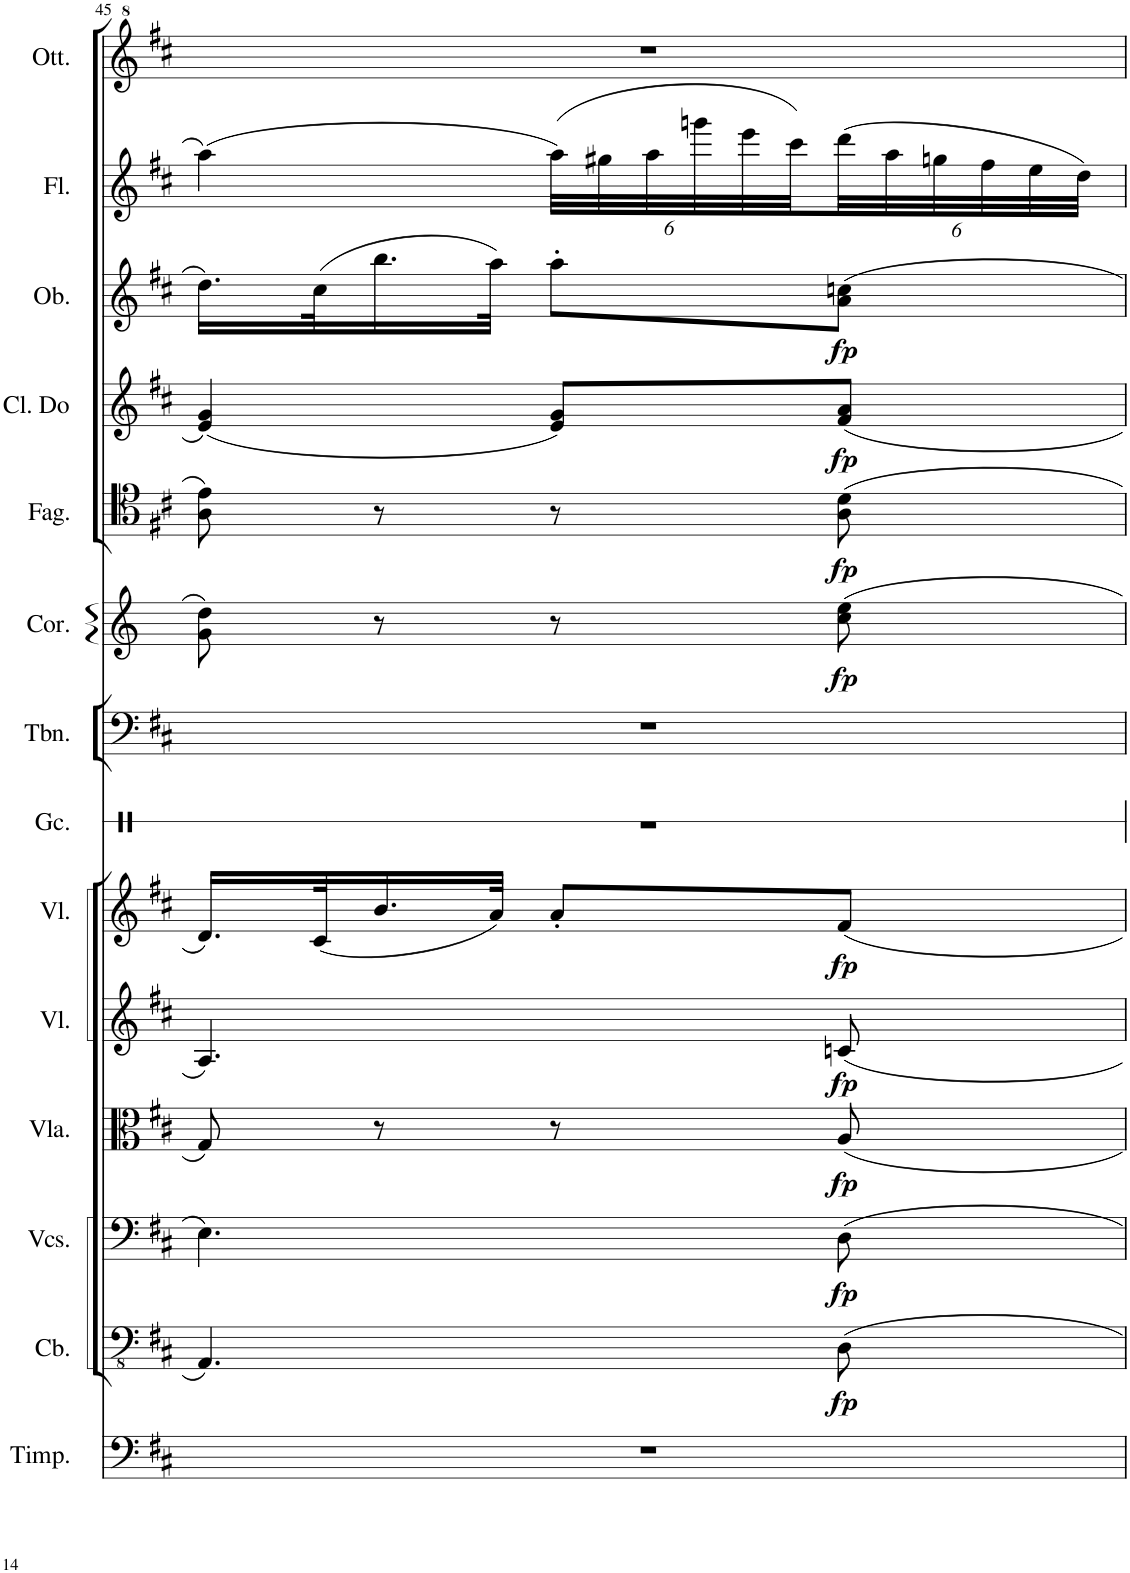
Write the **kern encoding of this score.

**kern	**kern	**dynam	**kern	**dynam	**kern	**dynam	**kern	**dynam	**kern	**dynam	**kern	**kern	**kern	**dynam	**kern	**dynam	**kern	**dynam	**kern	**dynam	**kern	**kern
*part14	*part13	*part13	*part12	*part12	*part11	*part11	*part10	*part10	*part9	*part9	*part8	*part7	*part6	*part6	*part5	*part5	*part4	*part4	*part3	*part3	*part2	*part1
*staff14	*staff13	*staff13	*staff12	*staff12	*staff11	*staff11	*staff10	*staff10	*staff9	*staff9	*staff8	*staff7	*staff6	*staff6	*staff5	*staff5	*staff4	*staff4	*staff3	*staff3	*staff2	*staff1
*I"Timpani	*I"Contrabbassi	*	*I"Violoncelli	*	*I"Viole	*	*I"Violini	*	*I"Violini	*	*I"Grancassa	*I"Trombone	*I"Corno in Re	*	*I"Fagotto	*	*I"Clarinetto in Do	*	*I"Oboe	*	*I"Flauto	*I"Ottavino
*I'Timp.	*I'Cb.	*	*	*	*	*	*I'Vl.	*	*I'Vl.	*	*I'Gc.	*I'Tbn.	*I'Cor.	*	*I'Fag.	*	*I'Cl. Do	*	*I'Ob.	*	*I'Fl.	*I'Ott.
!!LO:PB:g=z
*clefF4	*clefFv4	*	*clefF4	*	*clefC3	*	*clefG2	*	*clefG2	*	*clefX	*clefF4	*clefG2	*	*clefC4	*	*clefG2	*	*clefG2	*	*clefG2	*clefG^2
*	*	*	*	*	*	*	*	*	*	*	*	*	*Trd6c10	*	*	*	*Trd1c2	*	*	*	*	*Trd-7c-12
*k[f#c#]	*k[f#c#]	*	*k[f#c#]	*	*k[f#c#]	*	*k[f#c#]	*	*k[f#c#]	*	*k[]	*k[f#c#]	*k[]	*	*k[f#c#]	*	*k[f#c#]	*	*k[f#c#]	*	*k[f#c#]	*k[f#c#]
*M2/4	*M2/4	*	*M2/4	*	*M2/4	*	*M2/4	*	*M2/4	*	*M2/4	*M2/4	*M2/4	*	*M2/4	*	*M2/4	*	*M2/4	*	*M2/4	*M2/4
=45	=45	=45	=45	=45	=45	=45	=45	=45	=45	=45	=45	=45	=45	=45	=45	=45	=45	=45	=45	=45	=45	=45
2r	4.AAA/	.	4.E\	.	8G/	.	4.A/	.	16.d/LL	.	2r	2r	8g\ 8dd\	.	8A\ 8e\	.	(4e/ 4g/	.	16.dd\LL	.	(4aa\	2r
.	.	.	.	.	.	.	.	.	(32c#/K	.	.	.	.	.	.	.	.	.	(32cc#\K	.	.	.
.	.	.	.	.	8r	.	.	.	16.b/	.	.	.	8r	.	8r	.	.	.	16.bb\	.	.	.
.	.	.	.	.	.	.	.	.	32a/JJk)	.	.	.	.	.	.	.	.	.	32aa\JJk)	.	.	.
*	*	*	*	*	*	*	*	*	*	*	*	*	*	*	*	*	*	*	*	*	*Xbrackettup	*
.	.	.	.	.	8r	.	.	.	8a'/L	.	.	.	8r	.	8r	.	8e/ 8g/L)	.	8aa'\L	.	(48aa\LLL)	.
.	.	.	.	.	.	.	.	.	.	.	.	.	.	.	.	.	.	.	.	.	48gg#X\	.
.	.	.	.	.	.	.	.	.	.	.	.	.	.	.	.	.	.	.	.	.	48aa\	.
.	.	.	.	.	.	.	.	.	.	.	.	.	.	.	.	.	.	.	.	.	48gggn\	.
.	.	.	.	.	.	.	.	.	.	.	.	.	.	.	.	.	.	.	.	.	48eee\	.
.	.	.	.	.	.	.	.	.	.	.	.	.	.	.	.	.	.	.	.	.	48ccc#\)	.
!	!	!LO:DY:b	!	!LO:DY:b	!	!LO:DY:b	!	!LO:DY:b	!	!LO:DY:b	!	!	!	!LO:DY:b	!	!LO:DY:b	!	!LO:DY:b	!	!LO:DY:b	!	!
.	8DD\	fp	8D\	fp	8A/	fp	8cn/	fp	8f#/J	fp	.	.	8cc\ 8ee\	fp	8A\ 8d\	fp	8f#/ 8a/J	fp	8a\ 8ccn\J	fp	(48ddd\	.
.	.	.	.	.	.	.	.	.	.	.	.	.	.	.	.	.	.	.	.	.	48aa\	.
.	.	.	.	.	.	.	.	.	.	.	.	.	.	.	.	.	.	.	.	.	48ggn\	.
.	.	.	.	.	.	.	.	.	.	.	.	.	.	.	.	.	.	.	.	.	48ff#\	.
.	.	.	.	.	.	.	.	.	.	.	.	.	.	.	.	.	.	.	.	.	48ee\	.
.	.	.	.	.	.	.	.	.	.	.	.	.	.	.	.	.	.	.	.	.	48dd\JJJ)	.
=	=	=	=	=	=	=	=	=	=	=	=	=	=	=	=	=	=	=	=	=	=	=
*-	*-	*-	*-	*-	*-	*-	*-	*-	*-	*-	*-	*-	*-	*-	*-	*-	*-	*-	*-	*-	*-	*-
